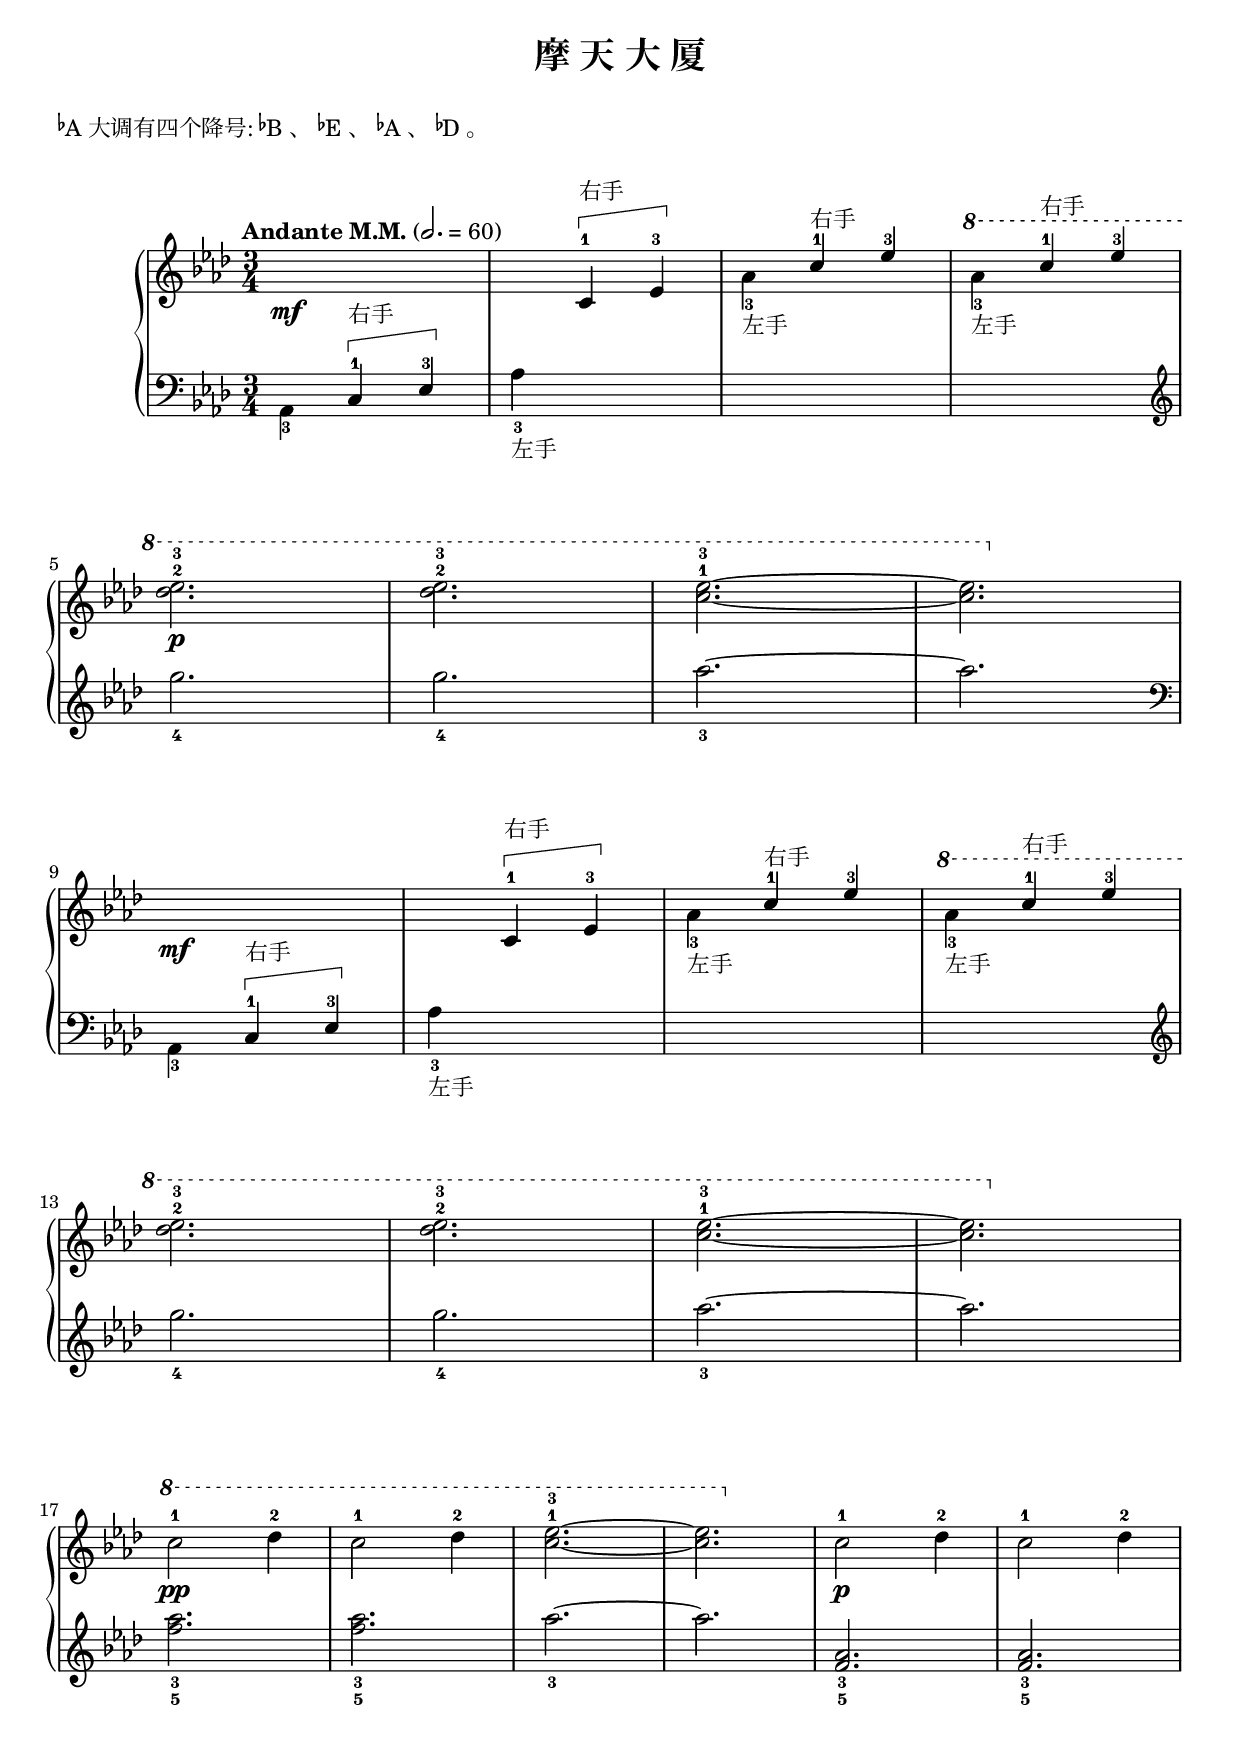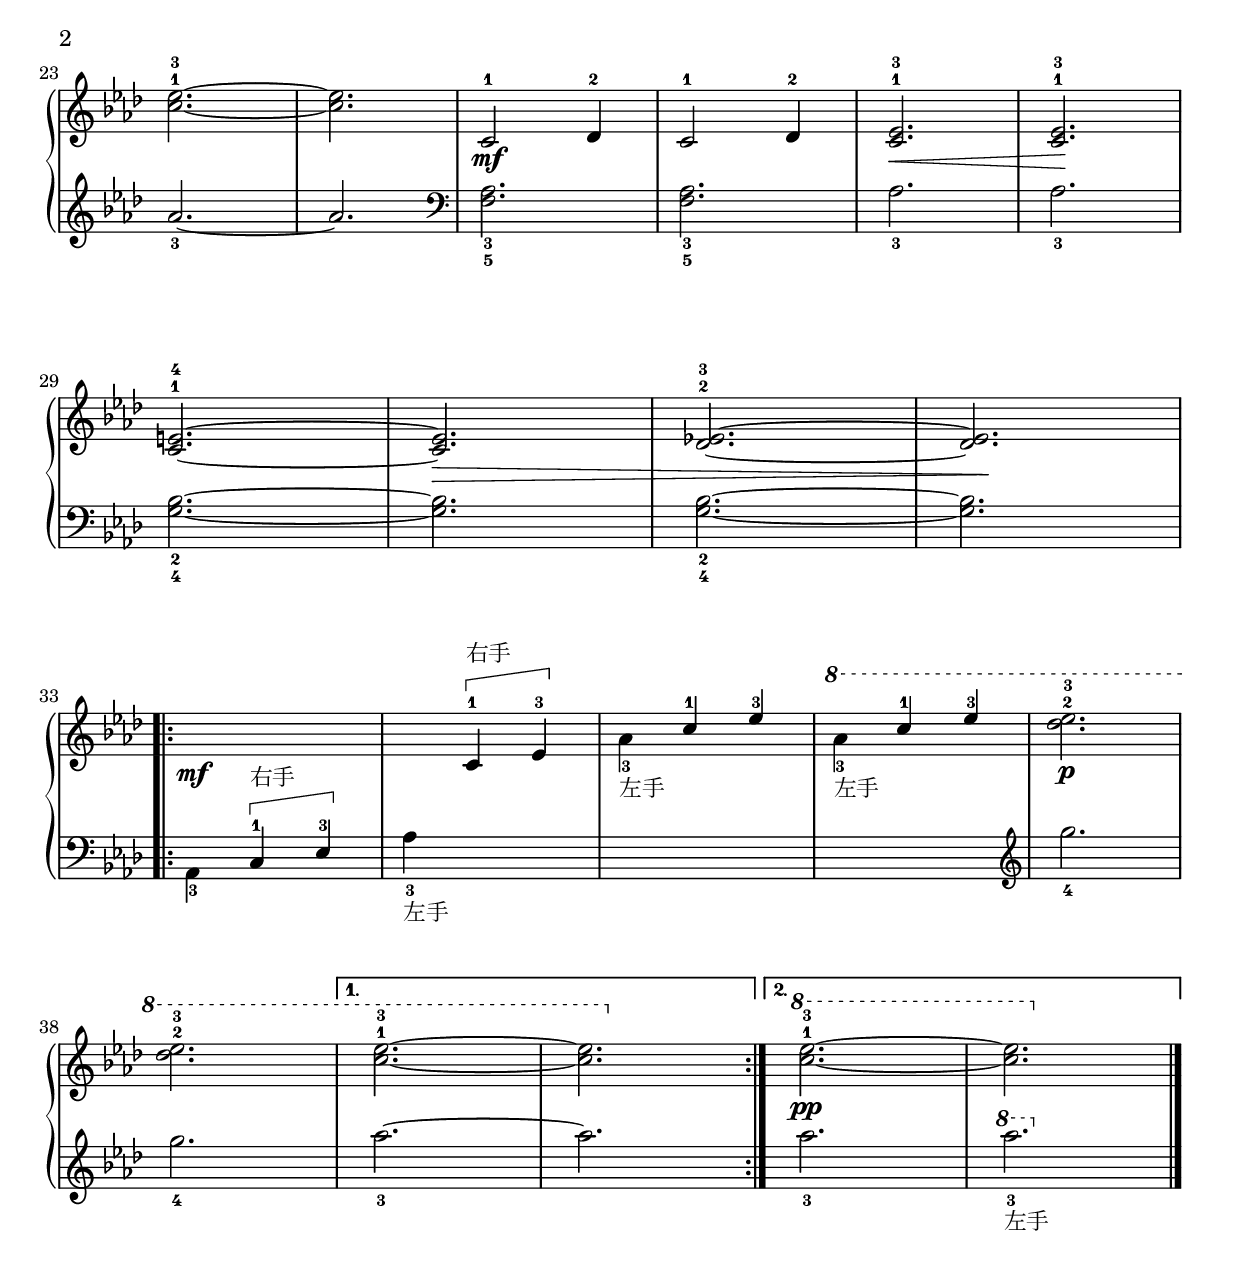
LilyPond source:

\version "2.18.2"
% 《约翰•汤普森 现代钢琴教程 1》 P70

\version "2.18.2"

%% \guide #'(0 . shift) #'Ypoint2 note\startTextSpan note\stopTextSpan
%% see http://lsr.di.unimi.it/LSR/Item?id=662
squareBracket = #(define-music-function (parser location shift pad) (pair? number?) #{
  \once \override TextSpanner.extra-offset = #shift 
  \once \override TextSpanner.bound-details.right.Y = #pad
  
  \once \override TextSpanner.bound-details.left.text  = \markup { \draw-line #'(0 . -1) }
  \once \override TextSpanner.bound-details.right.text = \markup { \draw-line #'(0 . -1) }
  
  \once \override TextSpanner.bound-details.left.padding = #'0.0
  \once \override TextSpanner.bound-details.right.padding = #-1
#})


bracket = \squareBracket #'(0.0 . -0.0)  #'1.0

upper = \relative c'' {
  \clef treble
  \key as \major
  \time 3/4
  \tempo "Andante M.M." 2. = 60
  \override Hairpin.to-barline = ##f
  
  s2.\mf |
  s4 \bracket c,4-1\startTextSpan^\markup { 右手 } ees-3\stopTextSpan |
  \stemDown aes4_3_左手 \stemUp c-1^右手 ees-3 |
  \ottava #1 \stemDown aes4_3_左手 \stemUp c-1^右手 ees-3 | \break
  
  \stemNeutral <des ees>2.-2-3\p |
  q2.-2-3 |
  <c ees>2.-1-3~ |
  q2. \ottava 0 |\break
  
  s2.\mf |
  s4 \bracket c,,4-1\startTextSpan^\markup { 右手 } ees-3\stopTextSpan |
  \stemDown aes4_3_左手 \stemUp c-1^右手 ees-3 |
  \ottava #1 \stemDown aes4_3_左手 \stemUp c-1^右手 ees-3 | \break
  
  \stemNeutral <des ees>2.-2-3 |
  q2.-2-3 |
  <c ees>2.-1-3~ |
  q2. \ottava 0 |\break
  
  \ottava #1 c2-1\pp des4-2 |
  c2-1 des4-2 |
  <c ees>2.-1-3~ |
  q2. \ottava 0 |
  c,2-1\p des4-2 |
  c2-1 des4-2 | \break
  
  <c ees>2.-1-3~ |
  q2. |
  c,2-1\mf des4-2 |
  c2-1 des4-2 |
  <c ees>2.-1-3\< |
  q2.-1-3\! |\break
  
  <c e>2.-1-4~ |
  q2.\> |
  <des ees!>2.-2-3~ |
  <des ees>2.\! |\break
  
  \repeat volta 2 {
    s2.\mf |
    s4 \bracket c4-1\startTextSpan^\markup { 右手 } ees-3\stopTextSpan |
    \stemDown aes4_3_左手 \stemUp c-1 ees-3 |
    \ottava #1 \stemDown  aes4_3_左手 \stemUp c-1 ees-3 |
    \stemNeutral <des ees>2.-2-3\p |\break
    
    q2.-2-3 |
  }
  \alternative {
    {
      <c ees>2.-1-3~ |
      q2. \ottava 0 |
    }
    {
      \ottava #1 <c ees>2.-1-3~\pp |
      q2. \ottava 0 |
    }
  }
  |\bar"|."
}

lower = \relative c {
  \clef bass
  \key as \major
  \time 3/4
  
  \stemDown aes4_3 \bracket \stemUp c-1\startTextSpan^\markup { 右手 } ees-3\stopTextSpan |
  \stemNeutral aes4_3_左手 s2 |
  s2. |
  s2. \clef treble |\break
  
  g''2._4 |
  g2._4 |
  aes2._3~ |
  aes2. \clef bass |\break
  
  \stemDown aes,,,4_3 \bracket \stemUp c-1\startTextSpan^\markup { 右手 } ees-3\stopTextSpan |
  \stemNeutral aes4_3_左手 s2 |
  s2. |
  s2. \clef treble |\break
  
  g''2._4 |
  g2._4 |
  aes2._3~ |
  aes2. |\break
  
  <f aes>2._3_5 |
  q2._3_5 |
  aes2._3~ |
  aes2. |
  <f, aes>2._3_5 |
  q2._3_5 |\break
  
  aes2._3~ |
  aes2. \clef bass |
  <f, aes>2._3_5 |
  q2._3_5 |
  aes2._3 |
  aes2._3 |\break
  
  <g bes>2._2_4~ |
  q2. |
  q2._2_4~ |
  q2. |\break
  
  \repeat volta 2 {
    \stemDown aes,4_3 \bracket \stemUp c-1\startTextSpan^\markup { 右手 } ees-3\stopTextSpan |
    \stemNeutral aes4_3_左手 s2 |
    s2. |
    s2. \clef treble |
    g''2._4 | \break
    
    g2._4 |
  }
  \alternative {
    {
      aes2._3~ |
      aes2. |
    }
    {
      aes2._3 |
      \ottava #1 aes'2._3_左手 \ottava 0 |
    }
  }
  |\bar"|."
}

\header {
  title = "摩 天 大 厦"
}
\markup { \vspace #1 }
\markup { \concat{\super \flat A}大调有四个降号: \concat{\super \flat B}、 \concat{\super \flat E}、 \concat{\super \flat A}、 \concat{\super \flat D}。 }
\markup { \vspace #1 }

myStaff = \new PianoStaff <<
  \new Staff = "upper" \upper
  \new Staff = "lower" \lower
>>

\score {
  \myStaff
  \layout {
    \override TextSpanner.style = #'solid-line
    \override TextSpanner.bound-details.left.text =
      \markup { \draw-line #'(0 . -1) }
    \override TextSpanner.bound-details.right.text =
      \markup { \draw-line #'(0 . -1) }
    \override TextSpanner.bound-details.right.padding = #-1
  }
}

\score {
  \unfoldRepeats
  \myStaff
  \midi { }
}
